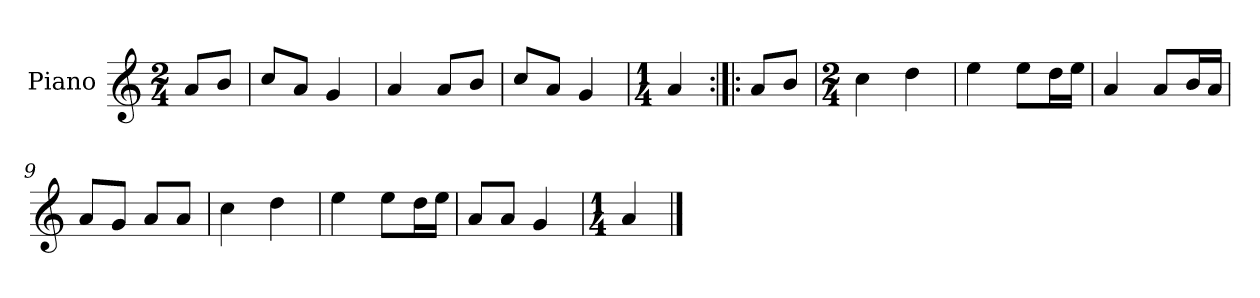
**kern
*part1
*staff1
*I"Piano
*I'Pno.
*clefG2
*k[]
*M2/4
=
8a/L
8b/J
=1
8cc/L
8a/J
4g/
=2
4a/
8a/L
8b/J
=3
8cc/L
8a/J
4g/
=4
*M1/4
4a/
=5:|!|:
8a/L
8b/J
=6
*M2/4
4cc\
4dd\
=7
4ee\
8ee\L
16dd\L
16ee\JJ
=8
4a/
8a/L
16b/L
16a/JJ
=9
8a/L
8g/J
8a/L
8a/J
=10
4cc\
4dd\
=11
4ee\
8ee\L
16dd\L
16ee\JJ
=12
8a/L
8a/J
4g/
!!LO:LB:g=z
=13
*M1/4
4a/
==
*-
